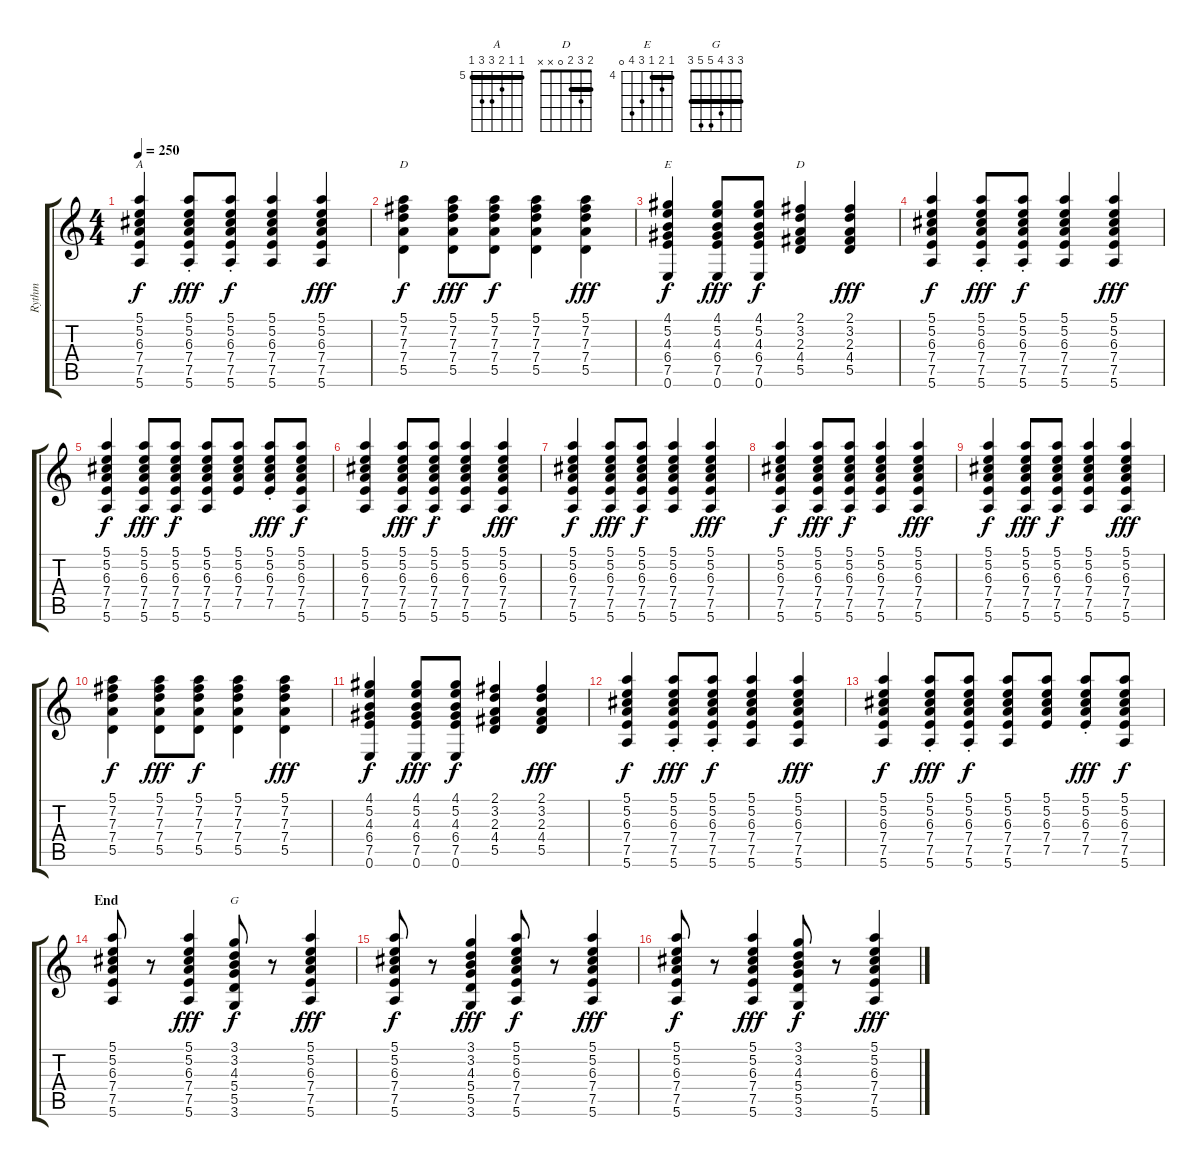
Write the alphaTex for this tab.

\track ("Rythm" "Rythm") {instrument acousticguitarsteel}
\staff {score tabs}
\tuning (E4 B3 G3 D3 A2 E2) {hide}
\chord ("A" 5 5 6 7 7 5) {firstfret 5 barre 5}
\chord ("D" 5 7 7 7 5 x) {firstfret 5 barre 5}
\chord ("E" 4 5 4 6 7 0) {firstfret 4 barre 4}
\chord ("D" 2 3 2 0 x x) {barre 2}
\chord ("G" 3 3 4 5 5 3) {barre 3}
\ts (4 4)
\tempo 250
\clef g2
\ks c
(5.1 5.2 6.3 7.4 7.5 5.6).4{ch "A" dy f} (5.1{st} 5.2 6.3 7.4 7.5 5.6).8{dy fff} (5.1{st} 5.2 6.3 7.4 7.5 5.6).8{dy f} (5.1 5.2 6.3 7.4 7.5 5.6).4 (5.1 5.2 6.3 7.4 7.5 5.6).4{dy fff} |
(5.1 7.2 7.3 7.4 5.5).4{ch "D" dy f} (5.1 7.2 7.3 7.4 5.5).8{dy fff} (5.1 7.2 7.3 7.4 5.5).8{dy f} (5.1 7.2 7.3 7.4 5.5).4 (5.1 7.2 7.3 7.4 5.5).4{dy fff} |
(4.1 5.2 4.3 6.4 7.5 0.6).4{ch "E" dy f} (4.1 5.2 4.3 6.4 7.5 0.6).8{dy fff} (4.1 5.2 4.3 6.4 7.5 0.6).8{dy f} (2.1 3.2 2.3 4.4 5.5).4{ch "D"} (2.1 3.2 2.3 4.4 5.5).4{dy fff} |
(5.1 5.2 6.3 7.4 7.5 5.6).4{dy f} (5.1{st} 5.2 6.3 7.4 7.5 5.6).8{dy fff} (5.1{st} 5.2 6.3 7.4 7.5 5.6).8{dy f} (5.1 5.2 6.3 7.4 7.5 5.6).4 (5.1 5.2 6.3 7.4 7.5 5.6).4{dy fff} |
(5.1 5.2 6.3 7.4 7.5 5.6).4{dy f} (5.1{st} 5.2 6.3 7.4 7.5 5.6).8{dy fff} (5.1{st} 5.2 6.3 7.4 7.5 5.6).8{dy f} (5.1 5.2 6.3 7.4 7.5 5.6).8 (5.1 5.2 6.3 7.4 7.5).8 (5.1{st} 5.2{st} 6.3{st} 7.4{st} 7.5{st}).8{dy fff} (5.1 5.2 6.3 7.4 7.5 5.6).8{dy f} |
(5.1 5.2 6.3 7.4 7.5 5.6).4 (5.1{st} 5.2 6.3 7.4 7.5 5.6).8{dy fff} (5.1{st} 5.2 6.3 7.4 7.5 5.6).8{dy f} (5.1 5.2 6.3 7.4 7.5 5.6).4 (5.1 5.2 6.3 7.4 7.5 5.6).4{dy fff} |
(5.1 5.2 6.3 7.4 7.5 5.6).4{dy f} (5.1{st} 5.2 6.3 7.4 7.5 5.6).8{dy fff} (5.1{st} 5.2 6.3 7.4 7.5 5.6).8{dy f} (5.1 5.2 6.3 7.4 7.5 5.6).4 (5.1 5.2 6.3 7.4 7.5 5.6).4{dy fff} |
(5.1 5.2 6.3 7.4 7.5 5.6).4{dy f} (5.1{st} 5.2 6.3 7.4 7.5 5.6).8{dy fff} (5.1{st} 5.2 6.3 7.4 7.5 5.6).8{dy f} (5.1 5.2 6.3 7.4 7.5 5.6).4 (5.1 5.2 6.3 7.4 7.5 5.6).4{dy fff} |
(5.1 5.2 6.3 7.4 7.5 5.6).4{dy f} (5.1{st} 5.2 6.3 7.4 7.5 5.6).8{dy fff} (5.1{st} 5.2 6.3 7.4 7.5 5.6).8{dy f} (5.1 5.2 6.3 7.4 7.5 5.6).4 (5.1 5.2 6.3 7.4 7.5 5.6).4{dy fff} |
(5.1 7.2 7.3 7.4 5.5).4{dy f} (5.1 7.2 7.3 7.4 5.5).8{dy fff} (5.1 7.2 7.3 7.4 5.5).8{dy f} (5.1 7.2 7.3 7.4 5.5).4 (5.1 7.2 7.3 7.4 5.5).4{dy fff} |
(4.1 5.2 4.3 6.4 7.5 0.6).4{dy f} (4.1 5.2 4.3 6.4 7.5 0.6).8{dy fff} (4.1 5.2 4.3 6.4 7.5 0.6).8{dy f} (2.1 3.2 2.3 4.4 5.5).4 (2.1 3.2 2.3 4.4 5.5).4{dy fff} |
(5.1 5.2 6.3 7.4 7.5 5.6).4{dy f} (5.1{st} 5.2 6.3 7.4 7.5 5.6).8{dy fff} (5.1{st} 5.2 6.3 7.4 7.5 5.6).8{dy f} (5.1 5.2 6.3 7.4 7.5 5.6).4 (5.1 5.2 6.3 7.4 7.5 5.6).4{dy fff} |
(5.1 5.2 6.3 7.4 7.5 5.6).4{dy f} (5.1{st} 5.2 6.3 7.4 7.5 5.6).8{dy fff} (5.1{st} 5.2 6.3 7.4 7.5 5.6).8{dy f} (5.1 5.2 6.3 7.4 7.5 5.6).8 (5.1 5.2 6.3 7.4 7.5).8 (5.1{st} 5.2{st} 6.3{st} 7.4{st} 7.5{st}).8{dy fff} (5.1 5.2 6.3 7.4 7.5 5.6).8{dy f} |
\section ("" "End")
(5.1 5.2 6.3 7.4 7.5 5.6).8 r.8 (5.1 5.2 6.3 7.4 7.5 5.6).4{dy fff} (3.1 3.2 4.3 5.4 5.5 3.6).8{ch "G" dy f} r.8 (5.1 5.2 6.3 7.4 7.5 5.6).4{dy fff} |
(5.1 5.2 6.3 7.4 7.5 5.6).8{dy f} r.8 (3.1 3.2 4.3 5.4 5.5 3.6).4{dy fff} (5.1 5.2 6.3 7.4 7.5 5.6).8{dy f} r.8 (5.1 5.2 6.3 7.4 7.5 5.6).4{dy fff} |
(5.1 5.2 6.3 7.4 7.5 5.6).8{dy f} r.8 (5.1 5.2 6.3 7.4 7.5 5.6).4{dy fff} (3.1 3.2 4.3 5.4 5.5 3.6).8{dy f} r.8 (5.1 5.2 6.3 7.4 7.5 5.6).4{dy fff}
